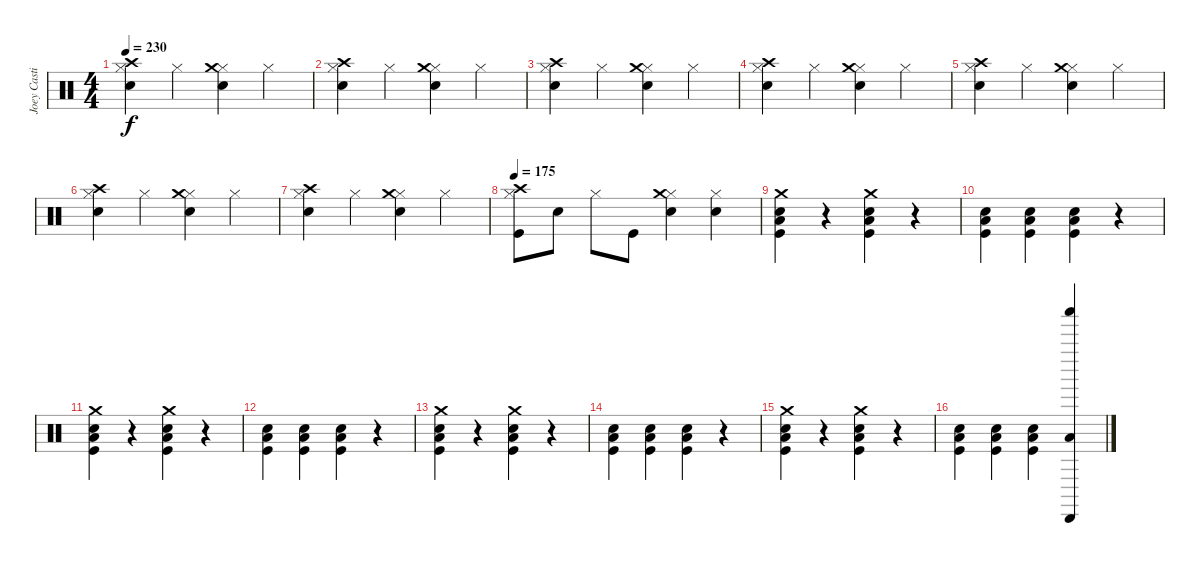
\track ("Joey Castillo - drums" "Joey Casti") {instrument percussion}
\staff {score}
\articulation defaults
\ts (4 4)
\tempo 230
\clef neutral
\ks c
("Electric Snare (hit)" "Hi-Hat (closed)" "Crash high (hit)").4{dy f} "Hi-Hat (closed)".4 ("Electric Snare (hit)" "Hi-Hat (closed)" "Crash medium (hit)").4 "Hi-Hat (closed)".4 |
("Electric Snare (hit)" "Hi-Hat (closed)" "Crash high (hit)").4 "Hi-Hat (closed)".4 ("Electric Snare (hit)" "Hi-Hat (closed)" "Crash medium (hit)").4 "Hi-Hat (closed)".4 |
("Electric Snare (hit)" "Hi-Hat (closed)" "Crash high (hit)").4 "Hi-Hat (closed)".4 ("Electric Snare (hit)" "Hi-Hat (closed)" "Crash medium (hit)").4 "Hi-Hat (closed)".4 |
("Electric Snare (hit)" "Hi-Hat (closed)" "Crash high (hit)").4 "Hi-Hat (closed)".4 ("Electric Snare (hit)" "Hi-Hat (closed)" "Crash medium (hit)").4 "Hi-Hat (closed)".4 |
("Electric Snare (hit)" "Hi-Hat (closed)" "Crash high (hit)").4 "Hi-Hat (closed)".4 ("Electric Snare (hit)" "Hi-Hat (closed)" "Crash medium (hit)").4 "Hi-Hat (closed)".4 |
("Electric Snare (hit)" "Hi-Hat (closed)" "Crash high (hit)").4 "Hi-Hat (closed)".4 ("Electric Snare (hit)" "Hi-Hat (closed)" "Crash medium (hit)").4 "Hi-Hat (closed)".4 |
("Electric Snare (hit)" "Hi-Hat (closed)" "Crash high (hit)").4 "Hi-Hat (closed)".4 ("Electric Snare (hit)" "Hi-Hat (closed)" "Crash medium (hit)").4 "Hi-Hat (closed)".4 |
\tempo 175
("Kick (hit)" "Hi-Hat (closed)" "Crash high (hit)").8 "Electric Snare (hit)".8 "Hi-Hat (closed)".8 "Kick (hit)".8 ("Electric Snare (hit)" "Hi-Hat (closed)" "Crash medium (hit)").4 ("Electric Snare (hit)" "Hi-Hat (closed)").4 |
\section ("" "")
("Low Floor Tom (hit)" "Kick (hit)" "Electric Snare (hit)" "Crash medium (hit)").4 r.4 ("Low Floor Tom (hit)" "Kick (hit)" "Electric Snare (hit)" "Crash medium (hit)").4 r.4 |
("Low Floor Tom (hit)" "Kick (hit)" "Electric Snare (hit)").4 ("Low Floor Tom (hit)" "Kick (hit)" "Electric Snare (hit)").4 ("Low Floor Tom (hit)" "Kick (hit)" "Electric Snare (hit)").4 r.4 |
("Low Floor Tom (hit)" "Kick (hit)" "Electric Snare (hit)" "Crash medium (hit)").4 r.4 ("Low Floor Tom (hit)" "Kick (hit)" "Electric Snare (hit)" "Crash medium (hit)").4 r.4 |
("Low Floor Tom (hit)" "Kick (hit)" "Electric Snare (hit)").4 ("Low Floor Tom (hit)" "Kick (hit)" "Electric Snare (hit)").4 ("Low Floor Tom (hit)" "Kick (hit)" "Electric Snare (hit)").4 r.4 |
("Low Floor Tom (hit)" "Kick (hit)" "Electric Snare (hit)" "Crash medium (hit)").4 r.4 ("Low Floor Tom (hit)" "Kick (hit)" "Electric Snare (hit)" "Crash medium (hit)").4 r.4 |
("Low Floor Tom (hit)" "Kick (hit)" "Electric Snare (hit)").4 ("Low Floor Tom (hit)" "Kick (hit)" "Electric Snare (hit)").4 ("Low Floor Tom (hit)" "Kick (hit)" "Electric Snare (hit)").4 r.4 |
("Low Floor Tom (hit)" "Kick (hit)" "Electric Snare (hit)" "Crash medium (hit)").4 r.4 ("Low Floor Tom (hit)" "Kick (hit)" "Electric Snare (hit)" "Crash medium (hit)").4 r.4 |
("Low Floor Tom (hit)" "Kick (hit)" "Electric Snare (hit)").4 ("Low Floor Tom (hit)" "Kick (hit)" "Electric Snare (hit)").4 ("Low Floor Tom (hit)" "Kick (hit)" "Electric Snare (hit)").4 ("Shaker (hit)" "Cabasa (hit)" "Low Floor Tom (hit)").4
